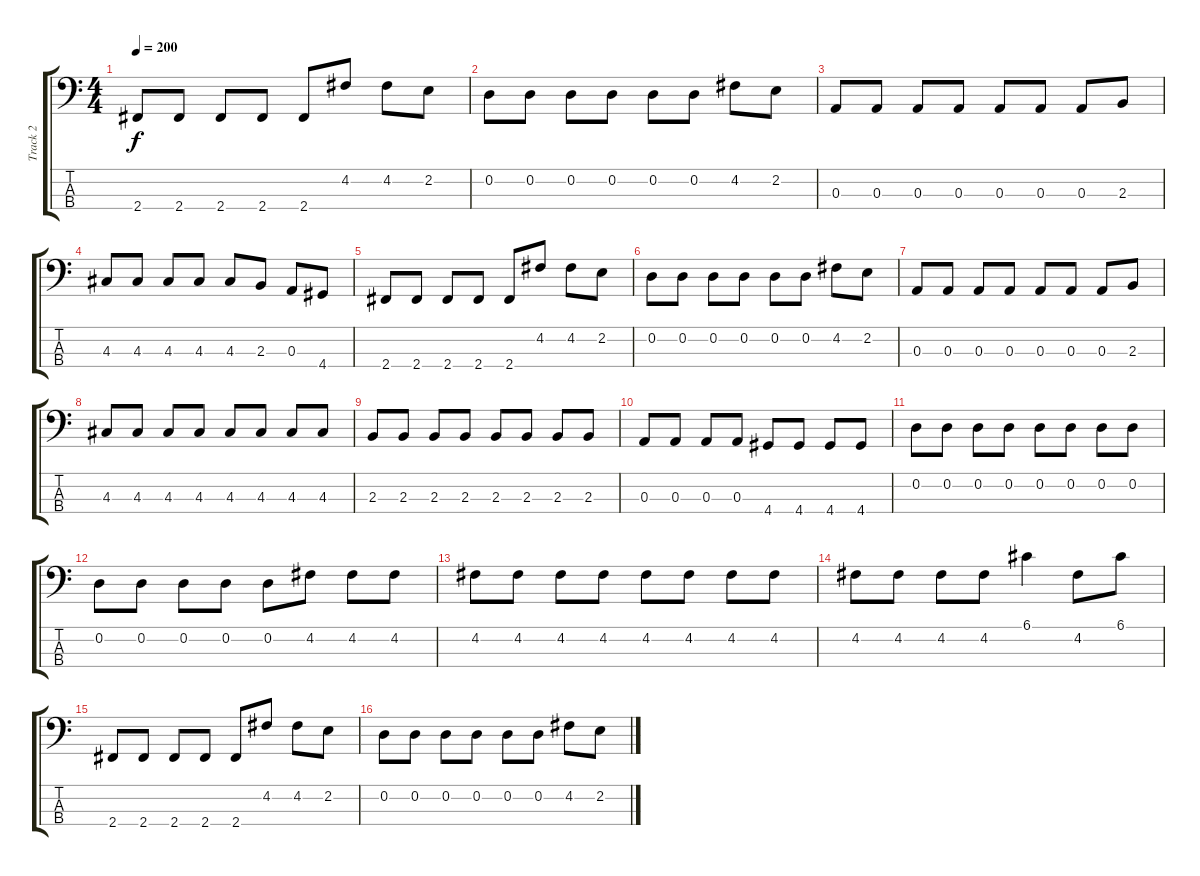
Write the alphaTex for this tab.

\track ("Track 2" "Track 2") {instrument electricbassfinger}
\staff {score tabs}
\tuning (G2 D2 A1 E1) {hide}
\ts (4 4)
\tempo 200
\clef f4
\ks c
2.4.8{dy f} 2.4.8 2.4.8 2.4.8 2.4.8 4.2.8 4.2.8 2.2.8 |
0.2.8 0.2.8 0.2.8 0.2.8 0.2.8 0.2.8 4.2.8 2.2.8 |
0.3.8 0.3.8 0.3.8 0.3.8 0.3.8 0.3.8 0.3.8 2.3.8 |
4.3.8 4.3.8 4.3.8 4.3.8 4.3.8 2.3.8 0.3.8 4.4.8 |
2.4.8 2.4.8 2.4.8 2.4.8 2.4.8 4.2.8 4.2.8 2.2.8 |
0.2.8 0.2.8 0.2.8 0.2.8 0.2.8 0.2.8 4.2.8 2.2.8 |
0.3.8 0.3.8 0.3.8 0.3.8 0.3.8 0.3.8 0.3.8 2.3.8 |
4.3.8 4.3.8 4.3.8 4.3.8 4.3.8 4.3.8 4.3.8 4.3.8 |
2.3.8 2.3.8 2.3.8 2.3.8 2.3.8 2.3.8 2.3.8 2.3.8 |
0.3.8 0.3.8 0.3.8 0.3.8 4.4.8 4.4.8 4.4.8 4.4.8 |
0.2.8 0.2.8 0.2.8 0.2.8 0.2.8 0.2.8 0.2.8 0.2.8 |
0.2.8 0.2.8 0.2.8 0.2.8 0.2.8 4.2.8 4.2.8 4.2.8 |
4.2.8 4.2.8 4.2.8 4.2.8 4.2.8 4.2.8 4.2.8 4.2.8 |
4.2.8 4.2.8 4.2.8 4.2.8 6.1.4 4.2.8 6.1.8 |
2.4.8 2.4.8 2.4.8 2.4.8 2.4.8 4.2.8 4.2.8 2.2.8 |
0.2.8 0.2.8 0.2.8 0.2.8 0.2.8 0.2.8 4.2.8 2.2.8
